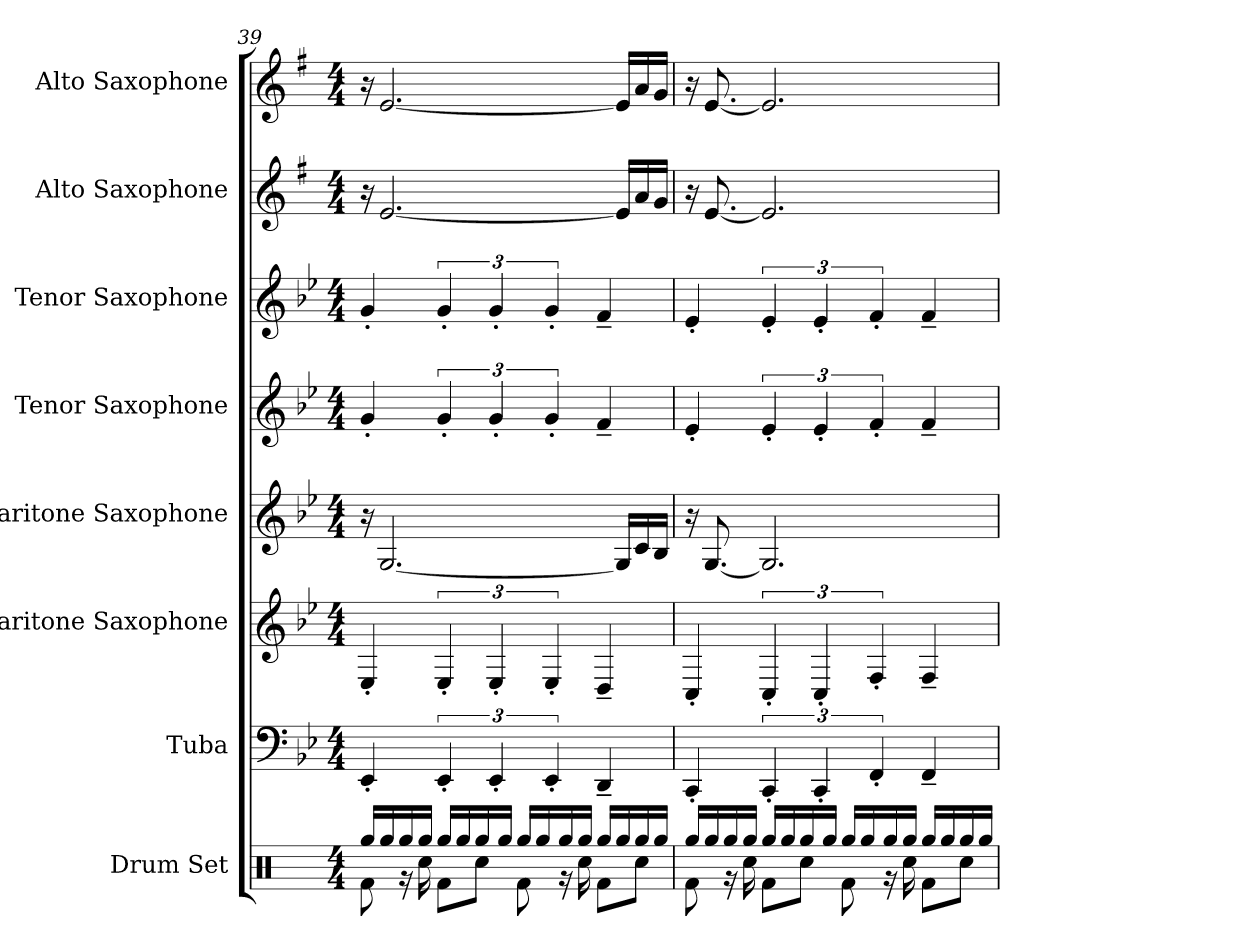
**kern	**kern	**kern	**kern	**kern	**kern	**kern	**kern
*part8	*part7	*part6	*part5	*part4	*part3	*part2	*part1
*staff8	*staff7	*staff6	*staff5	*staff4	*staff3	*staff2	*staff1
*I"Drum Set	*I"Tuba	*I"Baritone Saxophone	*I"Baritone Saxophone	*I"Tenor Saxophone	*I"Tenor Saxophone	*I"Alto Saxophone	*I"Alto Saxophone
*I'Drs.	*I'Tba.	*I'Bar. Sax.	*I'Bar. Sax.	*I'T. Sax.	*I'T. Sax.	*I'A. Sax.	*I'A. Sax.
*clefX	*clefF4	*clefG2	*clefG2	*clefG2	*clefG2	*clefG2	*clefG2
*	*	*ITrd12c21	*ITrd12c21	*ITrd8c14	*ITrd8c14	*ITrd5c9	*ITrd5c9
*k[]	*k[b-e-]	*k[b-e-]	*k[b-e-]	*k[b-e-]	*k[b-e-]	*k[b-e-]	*k[b-e-]
*M4/4	*M4/4	*M4/4	*M4/4	*M4/4	*M4/4	*M4/4	*M4/4
=39	=39	=39	=39	=39	=39	=39	=39
*^	*	*	*	*	*	*	*
16Rgg/LL	8Rf\	4EE-'/	4EE-'/	16r	4G'/	4G'/	16r	16r
16Rgg/	.	.	.	[2.GG/	.	.	[2.G/	[2.G/
16Rgg/	16r	.	.	.	.	.	.	.
16Rgg/JJ	16Rcc\	.	.	.	.	.	.	.
16Rgg/LL	8Rf\L	6EE-'/	6EE-'/	.	6G'/	6G'/	.	.
16Rgg/	.	.	.	.	.	.	.	.
16Rgg/	8Rcc\J	.	.	.	.	.	.	.
.	.	6EE-'/	6EE-'/	.	6G'/	6G'/	.	.
16Rgg/JJ	.	.	.	.	.	.	.	.
16Rgg/LL	8Rf\	.	.	.	.	.	.	.
16Rgg/	.	.	.	.	.	.	.	.
.	.	6EE-'/	6EE-'/	.	6G'/	6G'/	.	.
16Rgg/	16r	.	.	.	.	.	.	.
16Rgg/JJ	16Rcc\	.	.	.	.	.	.	.
16Rgg/LL	8Rf\L	4DD~/	4DD~/	.	4F~/	4F~/	.	.
16Rgg/	.	.	.	16GG/LL]	.	.	16G/LL]	16G/LL]
16Rgg/	8Rcc\J	.	.	16C/	.	.	16c/	16c/
16Rgg/JJ	.	.	.	16BB-/JJ	.	.	16B-/JJ	16B-/JJ
=40	=40	=40	=40	=40	=40	=40	=40	=40
16Rgg/LL	8Rf\	4CC'/	4CC'/	16r	4E-'/	4E-'/	16r	16r
16Rgg/	.	.	.	[8.GG/	.	.	[8.G/	[8.G/
16Rgg/	16r	.	.	.	.	.	.	.
16Rgg/JJ	16Rcc\	.	.	.	.	.	.	.
16Rgg/LL	8Rf\L	6CC'/	6CC'/	2.GG/]	6E-'/	6E-'/	2.G/]	2.G/]
16Rgg/	.	.	.	.	.	.	.	.
16Rgg/	8Rcc\J	.	.	.	.	.	.	.
.	.	6CC'/	6CC'/	.	6E-'/	6E-'/	.	.
16Rgg/JJ	.	.	.	.	.	.	.	.
16Rgg/LL	8Rf\	.	.	.	.	.	.	.
16Rgg/	.	.	.	.	.	.	.	.
.	.	6FF'/	6FF'/	.	6F'/	6F'/	.	.
16Rgg/	16r	.	.	.	.	.	.	.
16Rgg/JJ	16Rcc\	.	.	.	.	.	.	.
16Rgg/LL	8Rf\L	4FF~/	4FF~/	.	4F~/	4F~/	.	.
16Rgg/	.	.	.	.	.	.	.	.
16Rgg/	8Rcc\J	.	.	.	.	.	.	.
16Rgg/JJ	.	.	.	.	.	.	.	.
*v	*v	*	*	*	*	*	*	*
=	=	=	=	=	=	=	=
*-	*-	*-	*-	*-	*-	*-	*-
